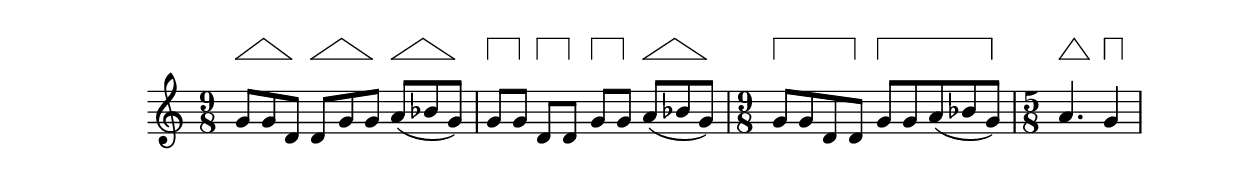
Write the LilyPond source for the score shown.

% Do not edit this file; it is automatically
% generated from Documentation/snippets/new
% This file is in the public domain.
%% Note: this file works from version 2.13.36
\version "2.13.40"

\header {
%% Translation of GIT committish: 5160eccb26cee0bfd802d844233e4a8d795a1e94
  texidoces = "
La agrupación de pulsos dentro de un compás está controlada por la
propiedad de contexto @code{beatStructure}.  Hay establecidos valores
de @code{beatStructure} para muchos tipos de compases en
@file{scm/time-signature-settings.scm}.  Los valores de
@code{beatStructure} se pueden cambiar o establecer con @code{\\set}.
Como alternativa, se puede usar la función de Scheme
@code{set-time-signature} para establecer tanto el compás como la
estructura de pulsos.  @code{set-time-signature} acepta tres
argumentos: el número de pulsos, la longitud del pulso y la agrupación
interna de los pulsos en el compás.  Tanto @code{\\time} como
@code{set-time-signature} se aplican al contexto @code{Timing}, por lo
que no restablecen los valores de @code{beatStructure} ni de
@code{baseMoment} que se establezcan en otros contextos de nivel
inferior, como @code{Voice}.

Si el grabador @code{Measure_grouping_engraver} está incluido en uno
de los contextos de presentación, se imprimirán signos de agrupación
de pulsos.  Estos símbolos facilitan la lectura de música moderna
rítmicamente compleja.  En este ejemplo, el compás de 9/8 se agrupa
según dos patrones distintos utilizando los dos métodos, mientras que
el compás de 5/8 se agrupa de acuerdo con el ajuste predeterminado que
está en @file{scm/time-signature-settings.scm}:

"
doctitlees = "Símbolos de dirección y símbolos de agrupación de compás"


%% Translation of GIT committish: 0a868be38a775ecb1ef935b079000cebbc64de40
  texidocde = "
Optionen, mit denen die Balken in einem Takt gruppiert werden, sind
durch die Scheme-Funktion @code{set-time-signature} erhältlich, die
drei Argumente braucht:  Die Zahl der Taktschläge, die Länge des
Schlages und die interne gruppieren von Balken in dem Takt.  Wenn der
@code{Measure_grouping_engraver} hinzugefügt worden ist, erstellt
diese Funktion auch @code{MeasureGrouping}-(Taktgruppen)-Zeichen.  Derartige
Zeichen erleichtern das Lesen von rhythmisch komplexer Musik.  In dem
Beispiel ist der 9/8-Takt in 2, 2, 2 und 3 aufgeteilt.  Das wird
der @code{set-time-signature}-Funktion als das dritte Argument mitgegeben:
@code{'(2 2 2 3)}:

"
  doctitlede = "Dirigierzeichen Taktgruppenzeichen"



%% Translation of GIT committish: 190a067275167c6dc9dd0afef683d14d392b7033
  texidocfr = "
Les règles de ligature par mesure sont gérées par la propriété
@code{beatStructure}.  Ses valeurs par défaut sont répertoriées, par
métrique, dans le fichier @code{scm/@/time-@/signature@/-settings@/.scm}.  Elles
sont modifiables grâce à la commande @code{\\set}.
La fonction Scheme @code{set-time-signature} permet quant à elle de
définir à la fois la métrique et la pulsation.  Celle-ci prend trois
arguments@tie{}: le nombre de pulsations, la durée de la pulsation et le
regroupement des pulsations dans la mesure.   @code{\\time} et
@code{set-time-signature} s'appliquent tous deux au contexte
@code{Timing}@tie{}; ils ne redéfiniront donc pas les valeurs de
@code{beatStructure} ou @code{baseMoment} lorsque qu'elles sont
modifiées dans un contexte de niveau inférieur comme @code{Voice} par
exemple.
Si l'on fait appel au @code{Measure_grouping_engraver}, la fonction
@code{set-time-signature} créera aussi des symboles
@code{MeasureGrouping}.  Ces symboles aident à la lecture des œuvres
modernes à la rythmique complexe.  Dans l'exemple qui suit, la mesure à
9/8 est divisée en 2, 2, 2 et 3, alors que la mesure à 5/8 répond aux
règles par défaut contenues dans le fichier @w{@code{scm/@/beam@/-settings@/.scm}}.

"
  doctitlefr = "Signes de direction signes de sous-groupe"

  lsrtags = "rhythms"
  texidoc = "
Beat grouping within a measure is controlled by the context property
@code{beatStructure}.  Values of @code{beatStructure} are
established for many time signatures in
@file{scm/time-signature-settings.scm}.  Values of @code{beatStructure}
can be changed or set with @code{\\set}.
Alternatively, the
Scheme function @code{set-time-signature} can be used to both
set the time signature and establish the beat structure.
@code{set-time-signature}, takes three arguments: the
number of beats, the beat length, and the internal grouping of beats in
the measure.  @code{\\time} and @code{set-time-signature} both apply
to the @code{Timing} context, so they will not reset values of
@code{beatStructure} or @code{baseMoment} that are set in
other lower-level contexts, such as @code{Voice}.

If the @code{Measure_grouping_engraver} is included
in one of the display contexts, measure grouping signs will be
created.  Such signs ease reading rhythmically complex modern music.
In the example, the 9/8 measure is grouped in two different
patterns using the two different methods, while the 5/8 measure
is grouped according to the default setting in
@file{scm/time-signature-settings.scm}:
"
  doctitle = "Conducting signs measure grouping signs"
} % begin verbatim



\score {
  \new Voice \relative c'' {
    \time 9/8
    g8 g d d g g a( bes g) |
    \set Timing.beatStructure = #'(2 2 2 3)
    g8 g d d g g a( bes g) |
    #(set-time-signature 9 8 '(4 5))
    g8 g d d g g a( bes g) |
    \time 5/8
    a4. g4 |
  }
  \layout {
    \context {
      \Staff
      \consists "Measure_grouping_engraver"
    }
  }
}
